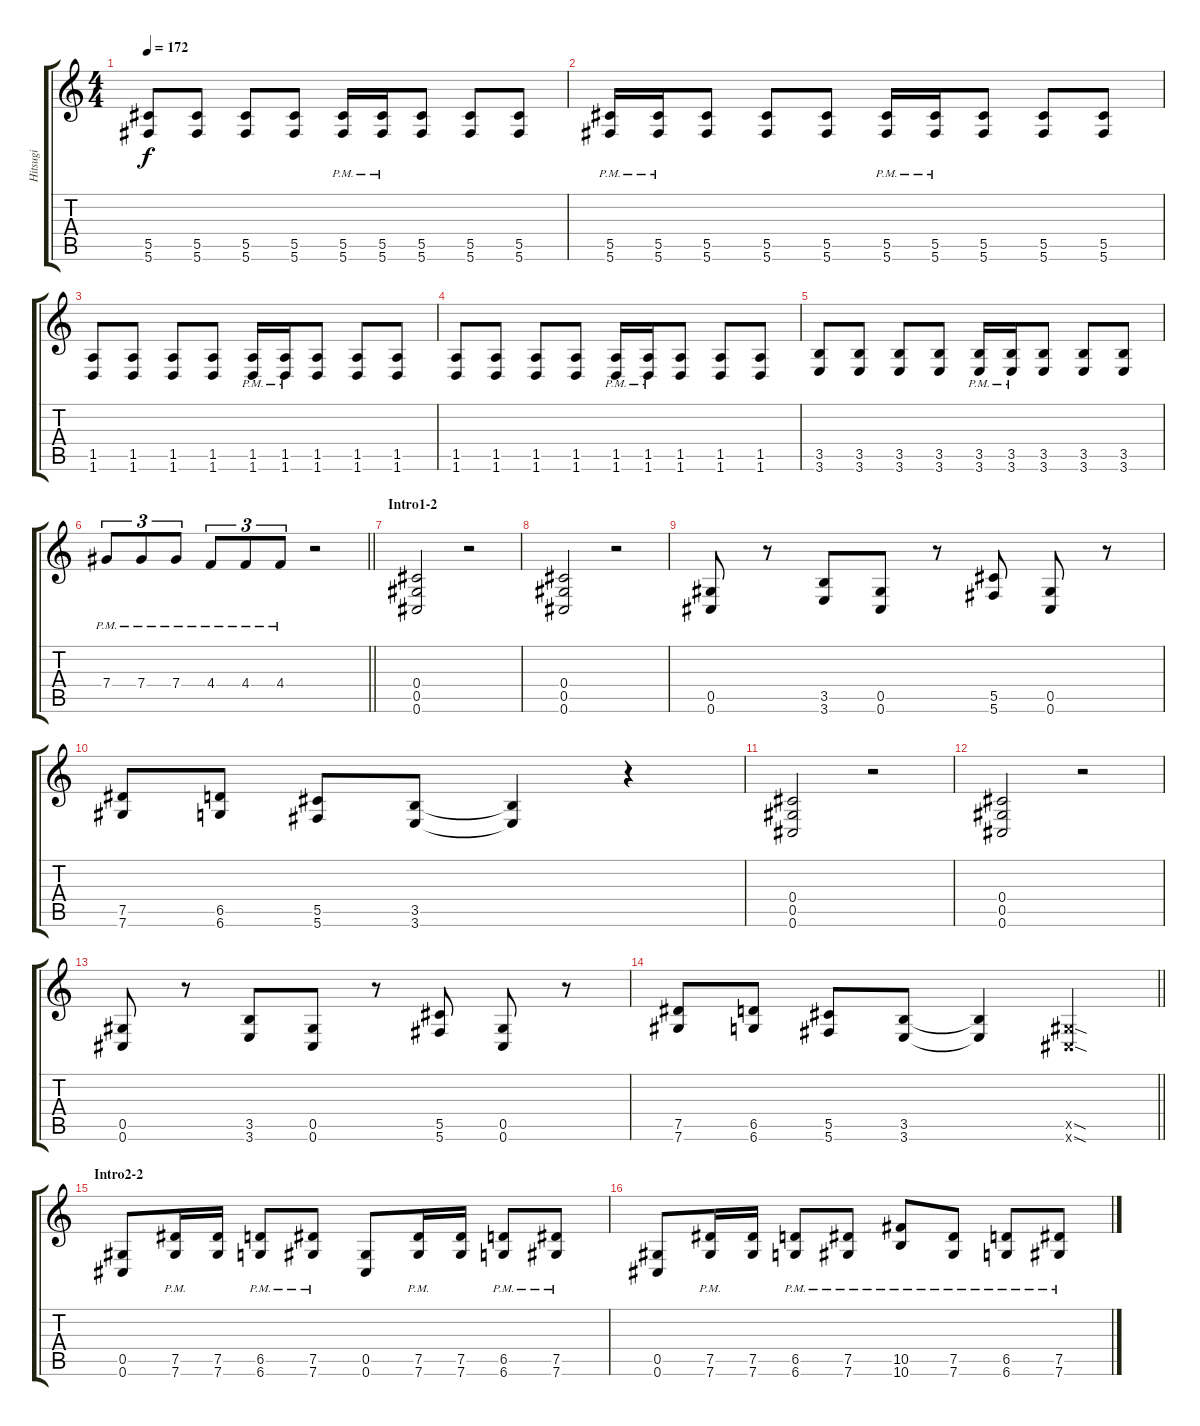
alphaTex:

\track ("Hitsugi" "Hitsugi") {instrument distortionguitar}
\staff {score tabs}
\tuning (Eb4 Bb3 Gb3 Db3 Ab2 Db2) {hide}
\ts (4 4)
\tempo 172
\clef g2
\ks c
(5.5 5.6).8{dy f} (5.5 5.6).8 (5.5 5.6).8 (5.5 5.6).8 (5.5{pm} 5.6{pm}).16 (5.5{pm} 5.6{pm}).16 (5.5 5.6).8 (5.5 5.6).8 (5.5 5.6).8 |
(5.5{pm} 5.6{pm}).16 (5.5{pm} 5.6{pm}).16 (5.5 5.6).8 (5.5 5.6).8 (5.5 5.6).8 (5.5{pm} 5.6{pm}).16 (5.5{pm} 5.6{pm}).16 (5.5 5.6).8 (5.5 5.6).8 (5.5 5.6).8 |
(1.5 1.6).8 (1.5 1.6).8 (1.5 1.6).8 (1.5 1.6).8 (1.5{pm} 1.6{pm}).16 (1.5{pm} 1.6{pm}).16 (1.5 1.6).8 (1.5 1.6).8 (1.5 1.6).8 |
(1.5 1.6).8 (1.5 1.6).8 (1.5 1.6).8 (1.5 1.6).8 (1.5{pm} 1.6{pm}).16 (1.5{pm} 1.6{pm}).16 (1.5 1.6).8 (1.5 1.6).8 (1.5 1.6).8 |
(3.5 3.6).8 (3.5 3.6).8 (3.5 3.6).8 (3.5 3.6).8 (3.5{pm} 3.6{pm}).16 (3.5{pm} 3.6{pm}).16 (3.5 3.6).8 (3.5 3.6).8 (3.5 3.6).8 |
\barLineRight lightlight
7.4{pm}.8{tu (3 2)} 7.4{pm}.8{tu (3 2)} 7.4{pm}.8{tu (3 2)} 4.4{pm}.8{tu (3 2)} 4.4{pm}.8{tu (3 2)} 4.4{pm}.8{tu (3 2)} r.2 |
\section ("" "Intro1-2")
(0.4 0.5 0.6).2 r.2 |
(0.4 0.5 0.6).2 r.2 |
(0.5 0.6).8 r.8 (3.5 3.6).8 (0.5 0.6).8 r.8 (5.5 5.6).8 (0.5 0.6).8 r.8 |
(7.5 7.6).8 (6.5 6.6).8 (5.5 5.6).8 (3.5 3.6).8 (3.5{t} 3.6{t}).4 r.4 |
(0.4 0.5 0.6).2 r.2 |
(0.4 0.5 0.6).2 r.2 |
(0.5 0.6).8 r.8 (3.5 3.6).8 (0.5 0.6).8 r.8 (5.5 5.6).8 (0.5 0.6).8 r.8 |
\barLineRight lightlight
(7.5 7.6).8 (6.5 6.6).8 (5.5 5.6).8 (3.5 3.6).8 (3.5{t} 3.6{t}).4 (0.5{sod x} 0.6{sod x}).4 |
\section ("" "Intro2-2")
(0.5 0.6).8 (7.5{pm} 7.6{pm}).16 (7.5 7.6).16 (6.5{pm} 6.6{pm}).8 (7.5{pm} 7.6{pm}).8 (0.5 0.6).8 (7.5{pm} 7.6{pm}).16 (7.5 7.6).16 (6.5{pm} 6.6{pm}).8 (7.5{pm} 7.6{pm}).8 |
(0.5 0.6).8 (7.5{pm} 7.6{pm}).16 (7.5 7.6).16 (6.5{pm} 6.6{pm}).8 (7.5{pm} 7.6{pm}).8 (10.5{pm} 10.6{pm}).8 (7.5{pm} 7.6{pm}).8 (6.5{pm} 6.6{pm}).8 (7.5{pm} 7.6{pm}).8
